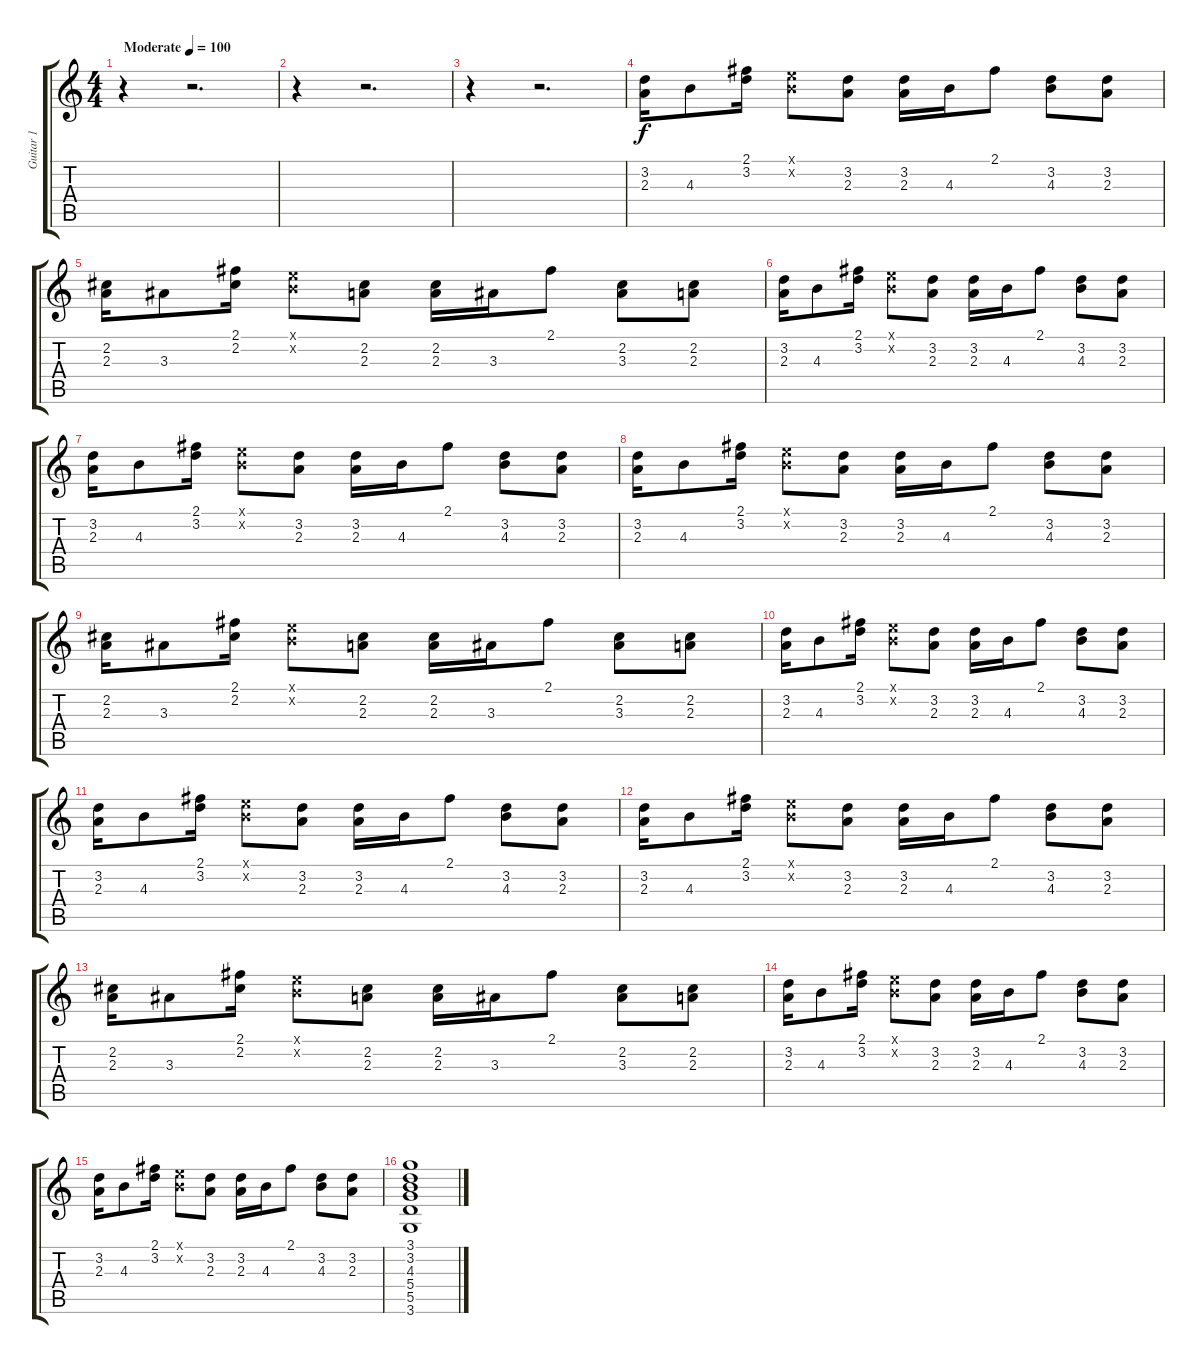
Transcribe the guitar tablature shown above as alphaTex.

\track ("Guitar 1" "Guitar 1") {instrument electricguitarclean}
\staff {score tabs}
\tuning (E4 B3 G3 D3 A2 E2) {hide}
\ts (4 4)
\tempo (100 "Moderate")
\clef g2
\ks c
r.4{dy f instrument electricguitarclean} r.2{d} |
r.4 r.2{d} |
r.4 r.2{d} |
(3.2 2.3).16 4.3.8 (2.1 3.2).16 (0.1{x} 0.2{x}).8 (3.2 2.3).8 (3.2 2.3).16 4.3.16 2.1.8 (3.2 4.3).8 (3.2 2.3).8 |
(2.2 2.3).16 3.3.8 (2.1 2.2).16 (0.1{x} 0.2{x}).8 (2.2 2.3).8 (2.2 2.3).16 3.3.16 2.1.8 (2.2 3.3).8 (2.2 2.3).8 |
(3.2 2.3).16 4.3.8 (2.1 3.2).16 (0.1{x} 0.2{x}).8 (3.2 2.3).8 (3.2 2.3).16 4.3.16 2.1.8 (3.2 4.3).8 (3.2 2.3).8 |
(3.2 2.3).16 4.3.8 (2.1 3.2).16 (0.1{x} 0.2{x}).8 (3.2 2.3).8 (3.2 2.3).16 4.3.16 2.1.8 (3.2 4.3).8 (3.2 2.3).8 |
(3.2 2.3).16 4.3.8 (2.1 3.2).16 (0.1{x} 0.2{x}).8 (3.2 2.3).8 (3.2 2.3).16 4.3.16 2.1.8 (3.2 4.3).8 (3.2 2.3).8 |
(2.2 2.3).16 3.3.8 (2.1 2.2).16 (0.1{x} 0.2{x}).8 (2.2 2.3).8 (2.2 2.3).16 3.3.16 2.1.8 (2.2 3.3).8 (2.2 2.3).8 |
(3.2 2.3).16 4.3.8 (2.1 3.2).16 (0.1{x} 0.2{x}).8 (3.2 2.3).8 (3.2 2.3).16 4.3.16 2.1.8 (3.2 4.3).8 (3.2 2.3).8 |
(3.2 2.3).16 4.3.8 (2.1 3.2).16 (0.1{x} 0.2{x}).8 (3.2 2.3).8 (3.2 2.3).16 4.3.16 2.1.8 (3.2 4.3).8 (3.2 2.3).8 |
(3.2 2.3).16 4.3.8 (2.1 3.2).16 (0.1{x} 0.2{x}).8 (3.2 2.3).8 (3.2 2.3).16 4.3.16 2.1.8 (3.2 4.3).8 (3.2 2.3).8 |
(2.2 2.3).16 3.3.8 (2.1 2.2).16 (0.1{x} 0.2{x}).8 (2.2 2.3).8 (2.2 2.3).16 3.3.16 2.1.8 (2.2 3.3).8 (2.2 2.3).8 |
(3.2 2.3).16 4.3.8 (2.1 3.2).16 (0.1{x} 0.2{x}).8 (3.2 2.3).8 (3.2 2.3).16 4.3.16 2.1.8 (3.2 4.3).8 (3.2 2.3).8 |
(3.2 2.3).16 4.3.8 (2.1 3.2).16 (0.1{x} 0.2{x}).8 (3.2 2.3).8 (3.2 2.3).16 4.3.16 2.1.8 (3.2 4.3).8 (3.2 2.3).8 |
(3.1 3.2 4.3 5.4 5.5 3.6).1
